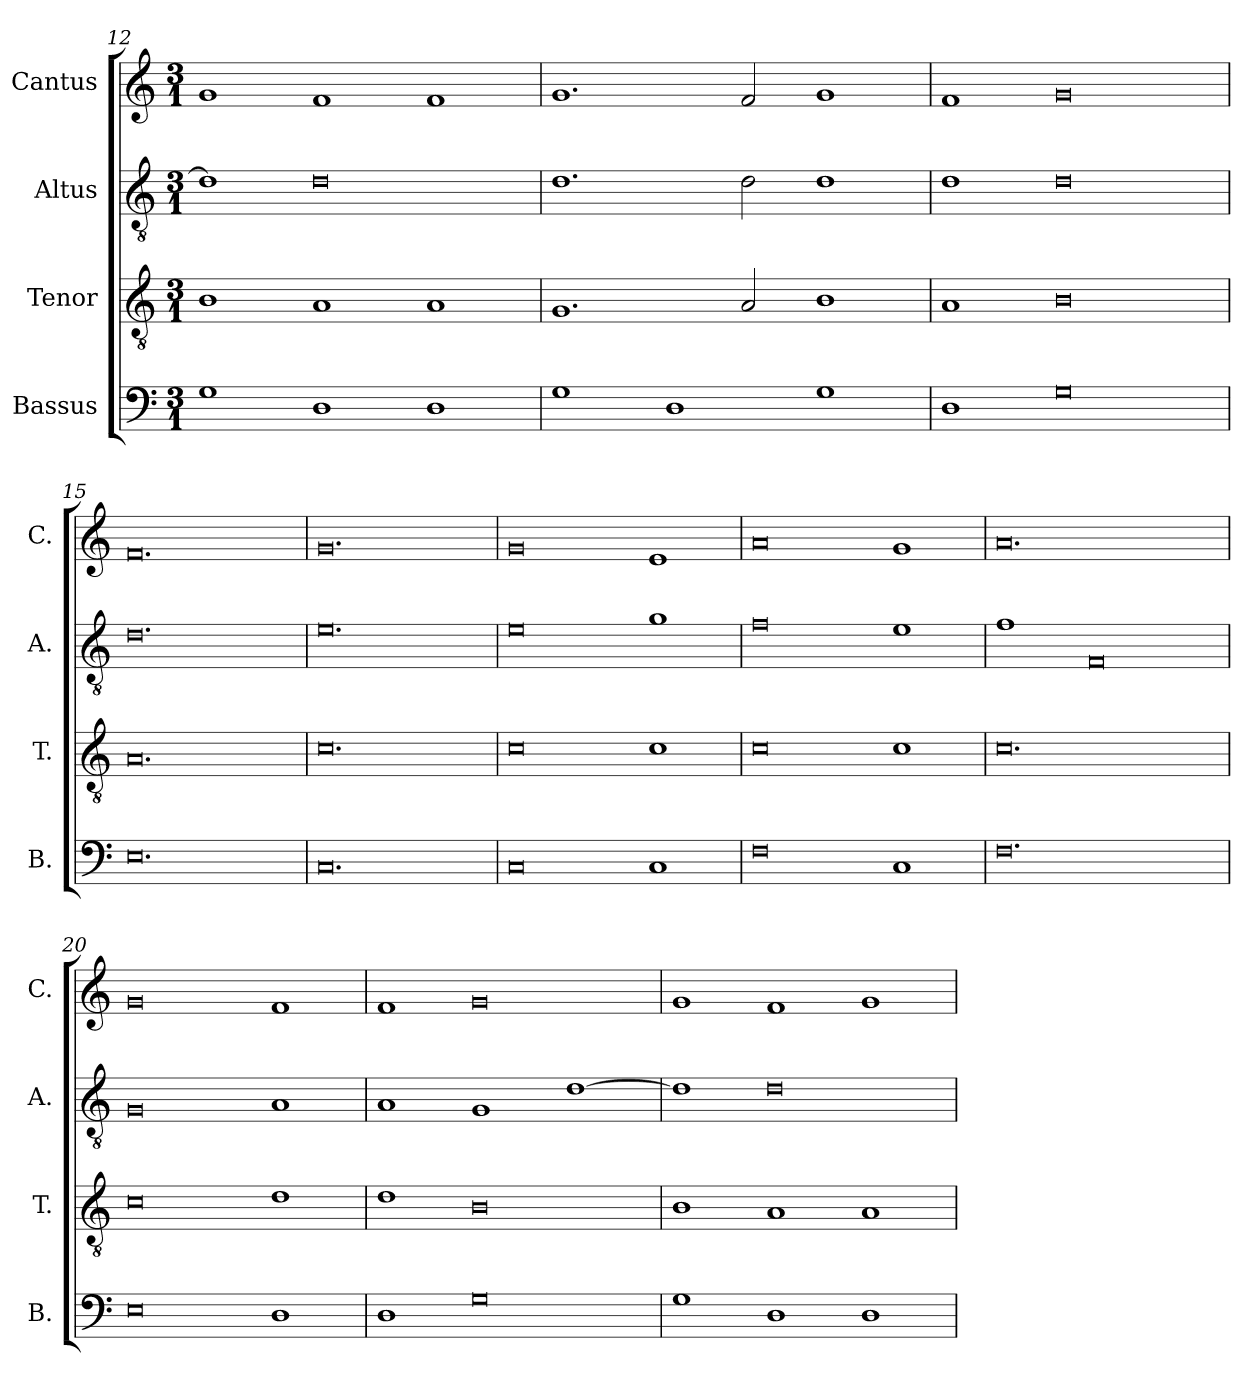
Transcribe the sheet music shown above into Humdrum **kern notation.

**kern	**kern	**kern	**kern
*part4	*part3	*part2	*part1
*staff4	*staff3	*staff2	*staff1
*I"Bassus	*I"Tenor	*I"Altus	*I"Cantus
*I'B.	*I'T.	*I'A.	*I'C.
*clefF4	*clefGv2	*clefGv2	*clefG2
*k[]	*k[]	*k[]	*k[]
*M3/1	*M3/1	*M3/1	*M3/1
=12	=12	=12	=12
1G	1B	1d]	1g
1D	1A	0d	1f
1D	1A	.	1f
=13	=13	=13	=13
1G	1.G	1.d	1.g
1D	.	.	.
.	2A/	2d\	2f/
1G	1B	1d	1g
=14	=14	=14	=14
1D	1A	1d	1f
0G	0B	0d	0g
=15	=15	=15	=15
0.E	0.A	0.d	0.f
=16	=16	=16	=16
0.C	0.c	0.e	0.g
=17	=17	=17	=17
0C	0c	0e	0g
1C	1c	1g	1e
=18	=18	=18	=18
0F	0c	0f	0a
1C	1c	1e	1g
=19	=19	=19	=19
0.F	0.c	1f	0.a
.	.	0F	.
=20	=20	=20	=20
0E	0c	0G	0g
1D	1d	1A	1f
=21	=21	=21	=21
1D	1d	1A	1f
0G	0B	1G	0g
.	.	[1d	.
=22	=22	=22	=22
1G	1B	1d]	1g
1D	1A	0d	1f
1D	1A	.	1g
=	=	=	=
*-	*-	*-	*-
